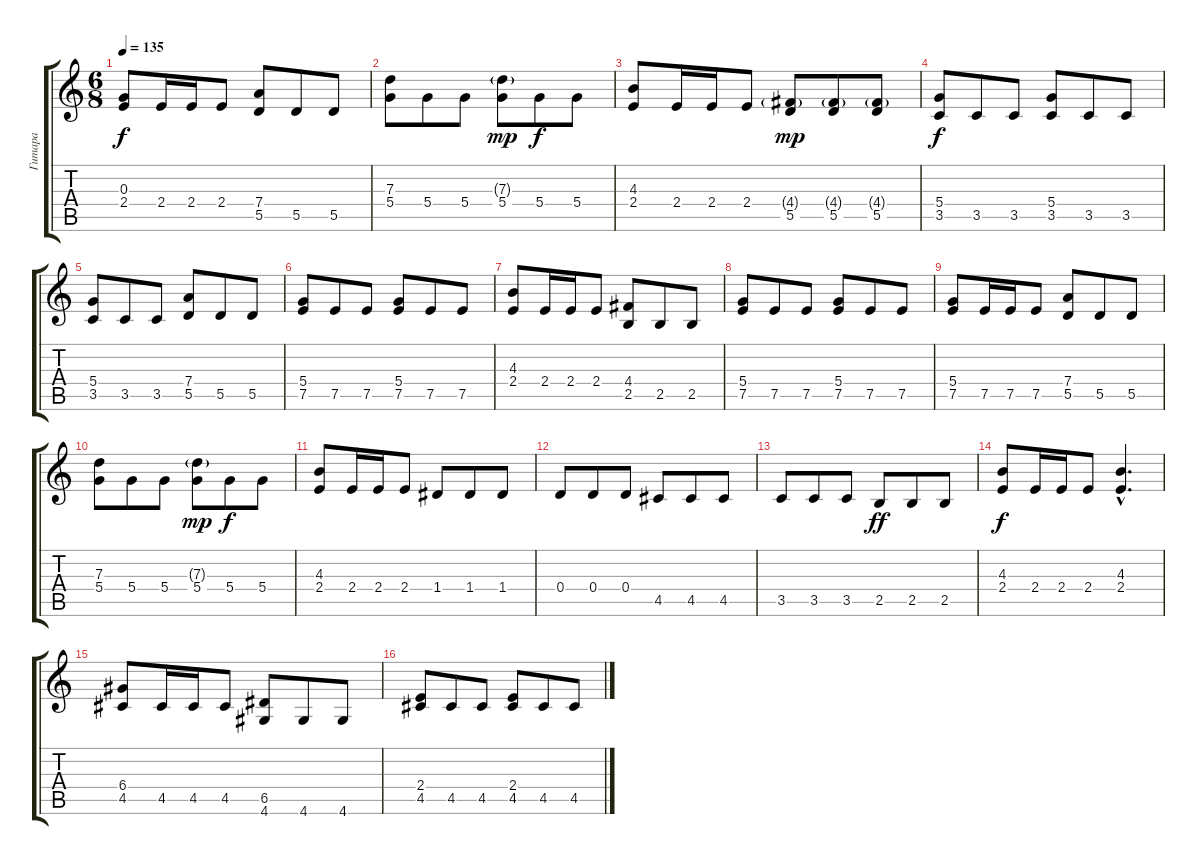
\track ("Гитара" "Гитара") {instrument overdrivenguitar}
\staff {score tabs}
\tuning (E4 B3 G3 D3 A2 E2) {hide}
\ts (6 8)
\tempo 135
\clef g2
\ks c
(0.3 2.4).8{dy f} 2.4.16 2.4.16 2.4.8 (7.4 5.5).8 5.5.8 5.5.8 |
(7.3 5.4).8 5.4.8 5.4.8 (7.3{g} 5.4).8{dy mp} 5.4.8{dy f} 5.4.8 |
(4.3 2.4).8 2.4.16 2.4.16 2.4.8 (4.4{g} 5.5).8{dy mp} (4.4{g} 5.5).8 (4.4{g} 5.5).8 |
(5.4 3.5).8{dy f} 3.5.8 3.5.8 (5.4 3.5).8 3.5.8 3.5.8 |
(5.4 3.5).8 3.5.8 3.5.8 (7.4 5.5).8 5.5.8 5.5.8 |
(5.4 7.5).8 7.5.8 7.5.8 (5.4 7.5).8 7.5.8 7.5.8 |
(4.3 2.4).8 2.4.16 2.4.16 2.4.8 (4.4 2.5).8 2.5.8 2.5.8 |
(5.4 7.5).8 7.5.8 7.5.8 (5.4 7.5).8 7.5.8 7.5.8 |
(5.4 7.5).8 7.5.16 7.5.16 7.5.8 (7.4 5.5).8 5.5.8 5.5.8 |
(7.3 5.4).8 5.4.8 5.4.8 (7.3{g} 5.4).8{dy mp} 5.4.8{dy f} 5.4.8 |
(4.3 2.4).8 2.4.16 2.4.16 2.4.8 1.4.8 1.4.8 1.4.8 |
0.4.8 0.4.8 0.4.8 4.5.8 4.5.8 4.5.8 |
3.5.8 3.5.8 3.5.8 2.5.8{dy ff} 2.5.8 2.5.8 |
(4.3 2.4).8{dy f} 2.4.16 2.4.16 2.4.8 (4.3{hac} 2.4{hac}).4{d} |
\section ("" "")
(6.4 4.5).8 4.5.16 4.5.16 4.5.8 (6.5 4.6).8 4.6.8 4.6.8 |
(2.4 4.5).8 4.5.8 4.5.8 (2.4 4.5).8 4.5.8 4.5.8
